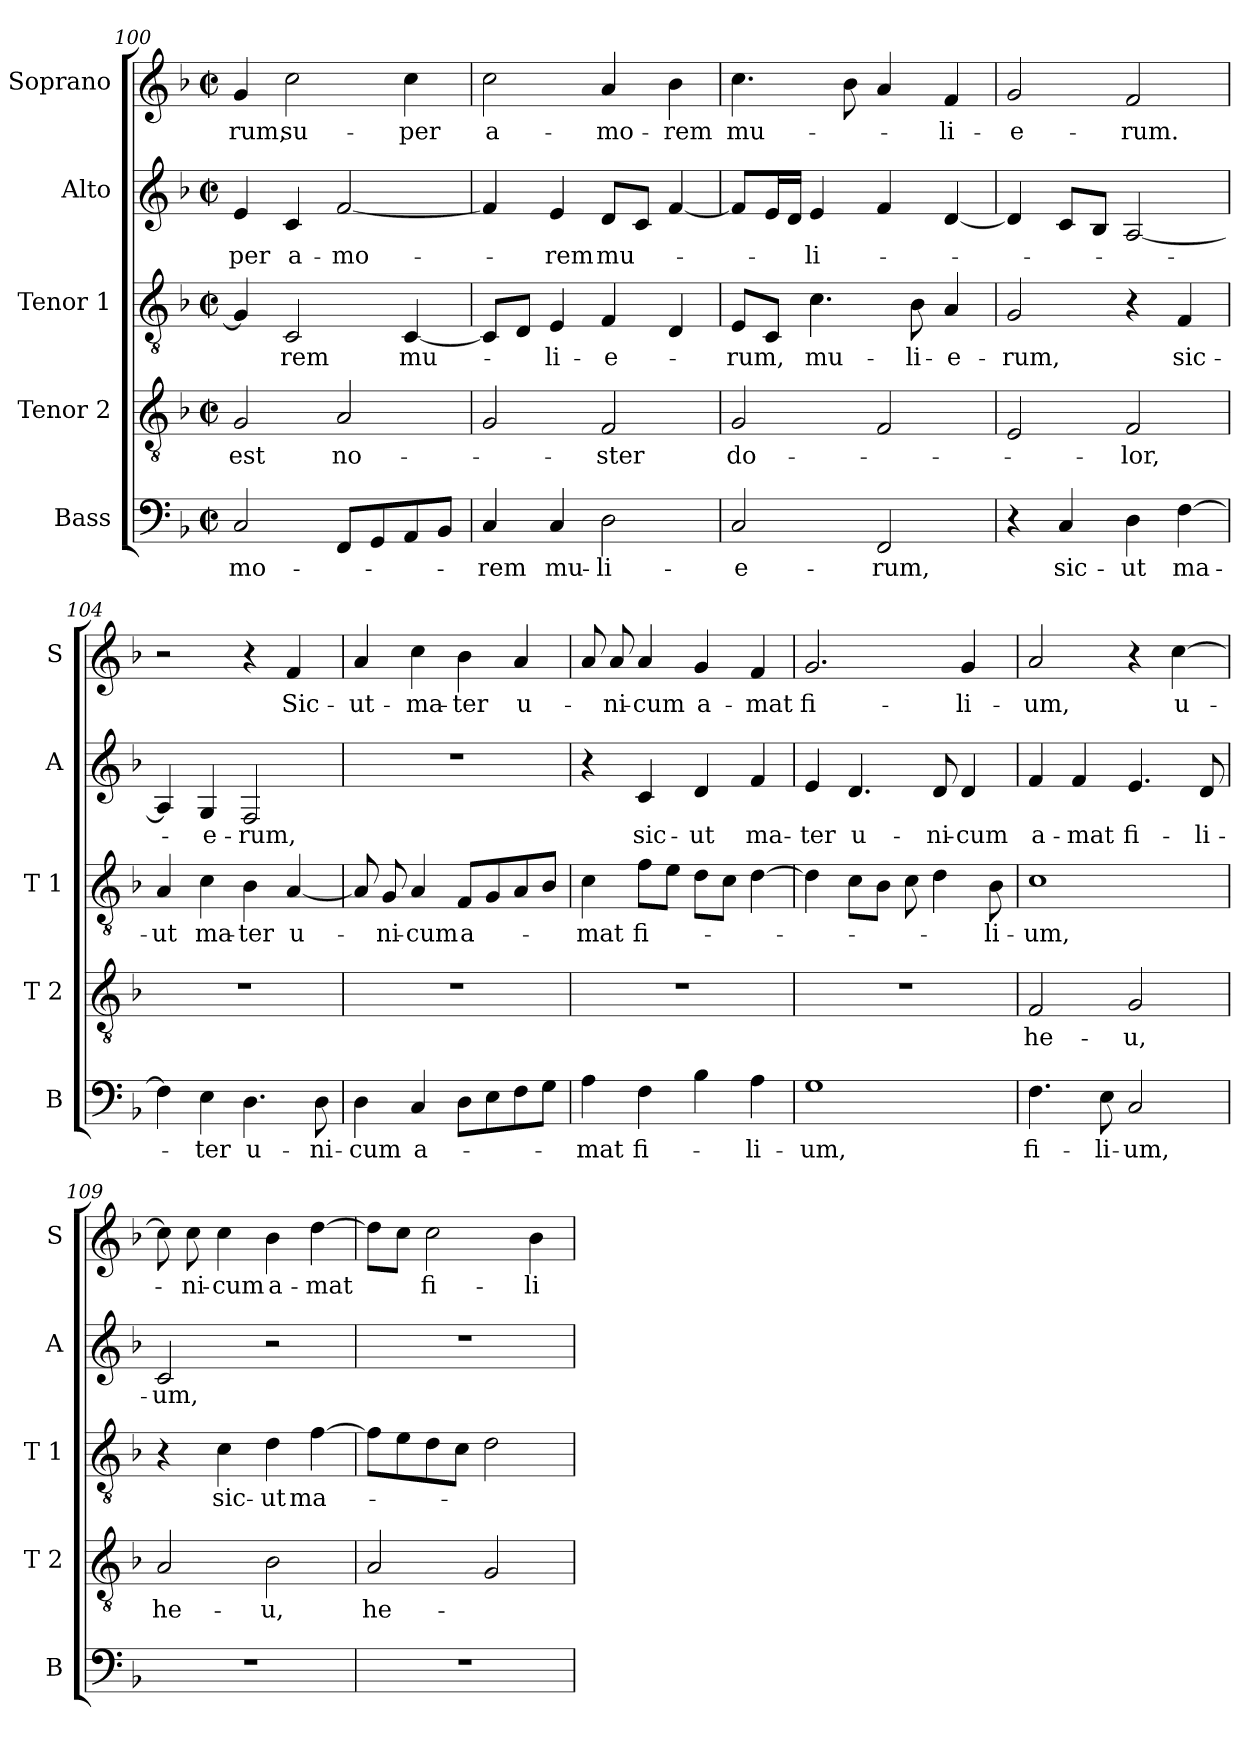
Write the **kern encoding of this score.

**kern	**text	**kern	**text	**kern	**text	**kern	**text	**kern	**text
*part5	*part5	*part4	*part4	*part3	*part3	*part2	*part2	*part1	*part1
*staff5	*staff5	*staff4	*staff4	*staff3	*staff3	*staff2	*staff2	*staff1	*staff1
*I"Bass	*	*I"Tenor 2	*	*I"Tenor 1	*	*I"Alto	*	*I"Soprano	*
*I'B	*	*I'T 2	*	*I'T 1	*	*I'A	*	*I'S	*
!!LO:PB:g=z
*clefF4	*	*clefGv2	*	*clefGv2	*	*clefG2	*	*clefG2	*
*k[b-]	*	*k[b-]	*	*k[b-]	*	*k[b-]	*	*k[b-]	*
*F:	*	*F:	*	*F:	*	*F:	*	*F:	*
*M2/2	*	*M2/2	*	*M2/2	*	*M2/2	*	*M2/2	*
*met(c|)	*	*met(c|)	*	*met(c|)	*	*met(c|)	*	*met(c|)	*
=100	=100	=100	=100	=100	=100	=100	=100	=100	=100
2C/	-mo-	2G/	est	4G/]	.	4e/	-per	4g/	-rum,
.	.	.	.	2C/	-rem	4c/	a-	2cc\	su-
8FF/L	.	2A/	no-	.	.	[2f/	-mo-	.	.
8GG/	.	.	.	.	.	.	.	.	.
8AA/	.	.	.	[4C/	mu-	.	.	4cc\	-per
8BB-/J	.	.	.	.	.	.	.	.	.
=101	=101	=101	=101	=101	=101	=101	=101	=101	=101
4C/	-rem	2G/	.	8C/L]	.	4f/]	.	2cc\	a-
.	.	.	.	8D/J	.	.	.	.	.
4C/	mu-	.	.	4E/	-li-	4e/	-rem	.	.
2D\	-li-	2F/	-ster	4F/	-e-	8d/L	mu-	4a/	-mo-
.	.	.	.	.	.	8c/J	.	.	.
.	.	.	.	4D/	.	[4f/	.	4b-\	-rem
=102	=102	=102	=102	=102	=102	=102	=102	=102	=102
2C/	-e-	2G/	do-	8E/L	-rum,	8f/L]	.	4.cc\	mu-
.	.	.	.	8C/J	.	16e/L	.	.	.
.	.	.	.	.	.	16d/JJ	.	.	.
.	.	.	.	4.c\	mu-	4e/	-li-	.	.
.	.	.	.	.	.	.	.	8b-\	.
2FF/	-rum,	2F/	.	.	.	4f/	.	4a/	.
.	.	.	.	8B-\	-li-	.	.	.	.
.	.	.	.	4A/	-e-	[4d/	.	4f/	-li-
=103	=103	=103	=103	=103	=103	=103	=103	=103	=103
4r	.	2E/	.	2G/	-rum,	4d/]	.	2g/	-e-
4C/	sic-	.	.	.	.	8c/L	.	.	.
.	.	.	.	.	.	8B-/J	.	.	.
4D\	-ut	2F/	-lor,	4r	.	[2A/	.	2f/	-rum.
[4F\	ma-	.	.	4F/	sic-	.	.	.	.
=104	=104	=104	=104	=104	=104	=104	=104	=104	=104
4F\]	.	1r	.	4A/	-ut	4A/]	.	2r	.
4E\	-ter	.	.	4c\	ma-	4G/	-e-	.	.
4.D\	u-	.	.	4B-\	-ter	2F/	-rum,	4r	.
.	.	.	.	[4A/	u-	.	.	4f/	Sic-
8D\	-ni-	.	.	.	.	.	.	.	.
=105	=105	=105	=105	=105	=105	=105	=105	=105	=105
4D\	-cum	1r	.	8A/]	.	1r	.	4a/	-ut-
.	.	.	.	8G/	-ni-	.	.	.	.
4C/	a-	.	.	4A/	-cum	.	.	4cc\	-ma-
8D\L	.	.	.	8F/L	a-	.	.	4b-\	-ter
8E\	.	.	.	8G/	.	.	.	.	.
8F\	.	.	.	8A/	.	.	.	4a/	u-
8G\J	.	.	.	8B-/J	.	.	.	.	.
!!LO:LB:g=z
=106	=106	=106	=106	=106	=106	=106	=106	=106	=106
4A\	-mat	1r	.	4c\	-mat	4r	.	8a/	.
.	.	.	.	.	.	.	.	8a/	-ni-
4F\	fi-	.	.	8f\L	fi-	4c/	sic-	4a/	-cum
.	.	.	.	8e\J	.	.	.	.	.
4B-\	.	.	.	8d\L	.	4d/	-ut	4g/	a-
.	.	.	.	8c\J	.	.	.	.	.
4A\	-li-	.	.	[4d\	.	4f/	ma-	4f/	-mat
=107	=107	=107	=107	=107	=107	=107	=107	=107	=107
1G	-um,	1r	.	4d\]	.	4e/	-ter	2.g/	fi-
.	.	.	.	8c\L	.	4.d/	u-	.	.
.	.	.	.	8B-\J	.	.	.	.	.
.	.	.	.	8c\	.	.	.	.	.
.	.	.	.	4d\	.	8d/	-ni-	.	.
.	.	.	.	.	.	4d/	-cum	4g/	-li-
.	.	.	.	8B-\	-li-	.	.	.	.
=108	=108	=108	=108	=108	=108	=108	=108	=108	=108
4.F\	fi-	2F/	he-	1c	-um,	4f/	a-	2a/	-um,
.	.	.	.	.	.	4f/	-mat	.	.
8E\	-li-	.	.	.	.	.	.	.	.
2C/	-um,	2G/	-u,	.	.	4.e/	fi-	4r	.
.	.	.	.	.	.	.	.	[4cc\	u-
.	.	.	.	.	.	8d/	-li-	.	.
=109	=109	=109	=109	=109	=109	=109	=109	=109	=109
1r	.	2A/	he-	4r	.	2c/	-um,	8cc\]	.
.	.	.	.	.	.	.	.	8cc\	-ni-
.	.	.	.	4c\	sic-	.	.	4cc\	-cum
.	.	2B-\	-u,	4d\	-ut	2r	.	4b-\	a-
.	.	.	.	[4f\	ma-	.	.	[4dd\	-mat
=110	=110	=110	=110	=110	=110	=110	=110	=110	=110
1r	.	2A/	he-	8f\L]	.	1r	.	8dd\L]	.
.	.	.	.	8e\	.	.	.	8cc\J	.
.	.	.	.	8d\	.	.	.	2cc\	fi-
.	.	.	.	8c\J	.	.	.	.	.
.	.	2G/	.	2d\	.	.	.	.	.
.	.	.	.	.	.	.	.	4b-\	-li-
=	=	=	=	=	=	=	=	=	=
*-	*-	*-	*-	*-	*-	*-	*-	*-	*-
